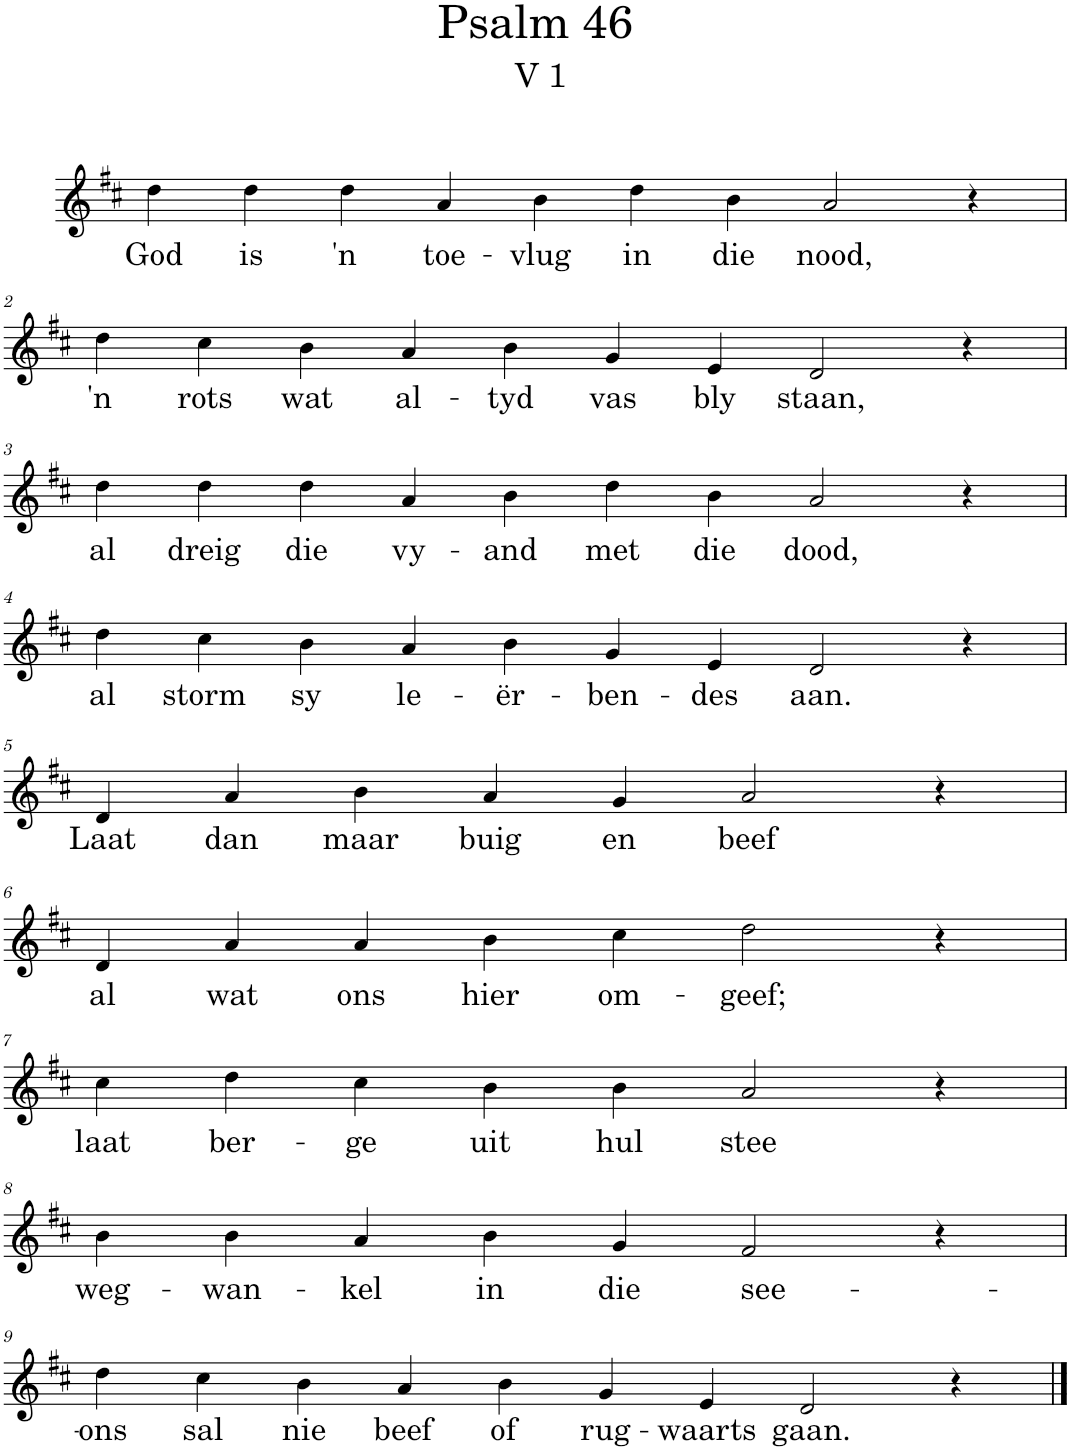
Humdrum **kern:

**kern	**text
*part1	*part1
*staff1	*staff1
*I"Piano	*
*I'Pno.	*
*clefG2	*
*k[f#c#]	*
*M10/4	*
=1	=1
!	!LO:LY:b
4dd\	God
!	!LO:LY:b
4dd\	is
!	!LO:LY:b
4dd\	'n
!	!LO:LY:b
4a/	toe-
!	!LO:LY:b
4b\	-vlug
!	!LO:LY:b
4dd\	in
!	!LO:LY:b
4b\	die
!	!LO:LY:b
2a/	nood,
4r	.
!!LO:LB:g=z
=2	=2
*M10/4	*
!	!LO:LY:b
4dd\	'n
!	!LO:LY:b
4cc#\	rots
!	!LO:LY:b
4b\	wat
!	!LO:LY:b
4a/	al-
!	!LO:LY:b
4b\	-tyd
!	!LO:LY:b
4g/	vas
!	!LO:LY:b
4e/	bly
!	!LO:LY:b
2d/	staan,
4r	.
!!LO:LB:g=z
=3	=3
!	!LO:LY:b
4dd\	al
!	!LO:LY:b
4dd\	dreig
!	!LO:LY:b
4dd\	die
!	!LO:LY:b
4a/	vy-
!	!LO:LY:b
4b\	-and
!	!LO:LY:b
4dd\	met
!	!LO:LY:b
4b\	die
!	!LO:LY:b
2a/	dood,
4r	.
!!LO:LB:g=z
=4	=4
!	!LO:LY:b
4dd\	al
!	!LO:LY:b
4cc#\	storm
!	!LO:LY:b
4b\	sy
!	!LO:LY:b
4a/	le-
!	!LO:LY:b
4b\	-ër-
!	!LO:LY:b
4g/	-ben-
!	!LO:LY:b
4e/	-des
!	!LO:LY:b
2d/	aan.
4r	.
!!LO:LB:g=z
=5	=5
*M8/4	*
!	!LO:LY:b
4d/	Laat
!	!LO:LY:b
4a/	dan
!	!LO:LY:b
4b\	maar
!	!LO:LY:b
4a/	buig
!	!LO:LY:b
4g/	en
!	!LO:LY:b
2a/	beef
4r	.
!!LO:LB:g=z
=6	=6
!	!LO:LY:b
4d/	al
!	!LO:LY:b
4a/	wat
!	!LO:LY:b
4a/	ons
!	!LO:LY:b
4b\	hier
!	!LO:LY:b
4cc#\	om-
!	!LO:LY:b
2dd\	-geef;
4r	.
!!LO:LB:g=z
=7	=7
!	!LO:LY:b
4cc#\	laat
!	!LO:LY:b
4dd\	ber-
!	!LO:LY:b
4cc#\	-ge
!	!LO:LY:b
4b\	uit
!	!LO:LY:b
4b\	hul
!	!LO:LY:b
2a/	stee
4r	.
!!LO:LB:g=z
=8	=8
!	!LO:LY:b
4b\	weg-
!	!LO:LY:b
4b\	-wan-
!	!LO:LY:b
4a/	-kel
!	!LO:LY:b
4b\	in
!	!LO:LY:b
4g/	die
!	!LO:LY:b
2f#/	see-
4r	.
!!LO:LB:g=z
=9	=9
*M10/4	*
!	!LO:LY:b
4dd\	-ons
!	!LO:LY:b
4cc#\	sal
!	!LO:LY:b
4b\	nie
!	!LO:LY:b
4a/	beef
!	!LO:LY:b
4b\	of
!	!LO:LY:b
4g/	rug-
!	!LO:LY:b
4e/	-waarts
!	!LO:LY:b
2d/	gaan.
4r	.
==	==
*-	*-
